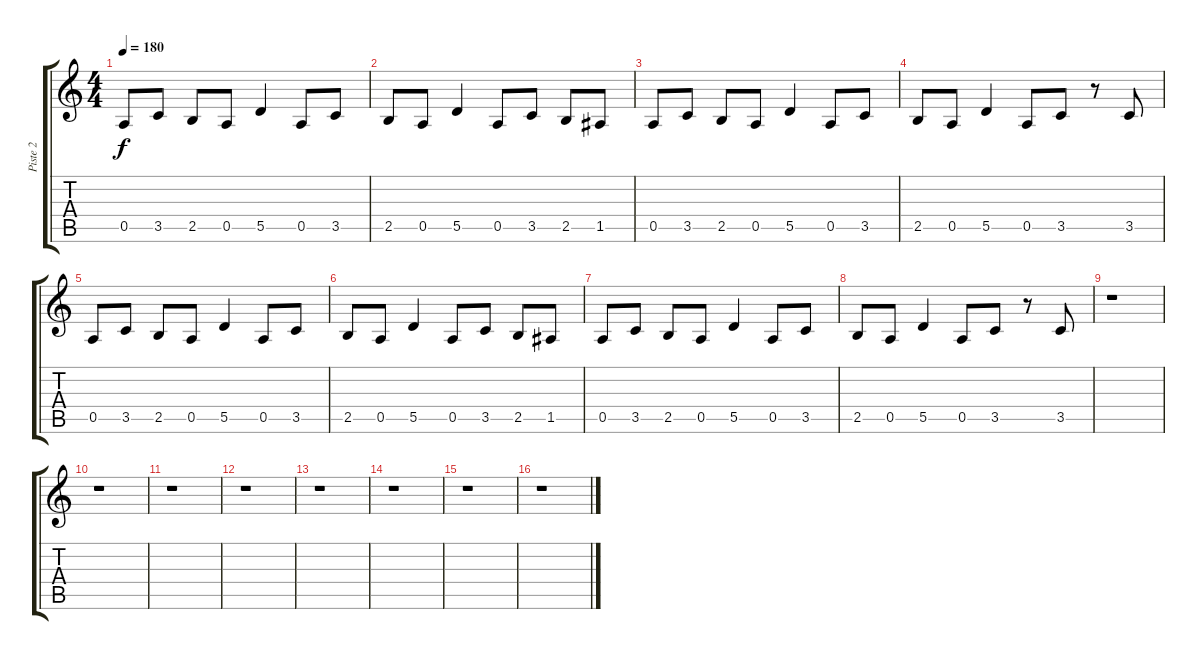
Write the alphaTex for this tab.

\track ("Piste 2" "Piste 2") {instrument distortionguitar}
\staff {score tabs}
\tuning (E4 B3 G3 D3 A2 E2) {hide}
\ts (4 4)
\tempo 180
\clef g2
\ks c
0.5.8{dy f} 3.5.8 2.5.8 0.5.8 5.5.4 0.5.8 3.5.8 |
2.5.8 0.5.8 5.5.4 0.5.8 3.5.8 2.5.8 1.5.8 |
0.5.8 3.5.8 2.5.8 0.5.8 5.5.4 0.5.8 3.5.8 |
2.5.8 0.5.8 5.5.4 0.5.8 3.5.8 r.8 3.5.8 |
0.5.8 3.5.8 2.5.8 0.5.8 5.5.4 0.5.8 3.5.8 |
2.5.8 0.5.8 5.5.4 0.5.8 3.5.8 2.5.8 1.5.8 |
0.5.8 3.5.8 2.5.8 0.5.8 5.5.4 0.5.8 3.5.8 |
2.5.8 0.5.8 5.5.4 0.5.8 3.5.8 r.8 3.5.8 |
r.1 |
r.1 |
r.1 |
r.1 |
r.1 |
r.1 |
r.1 |
r.1
